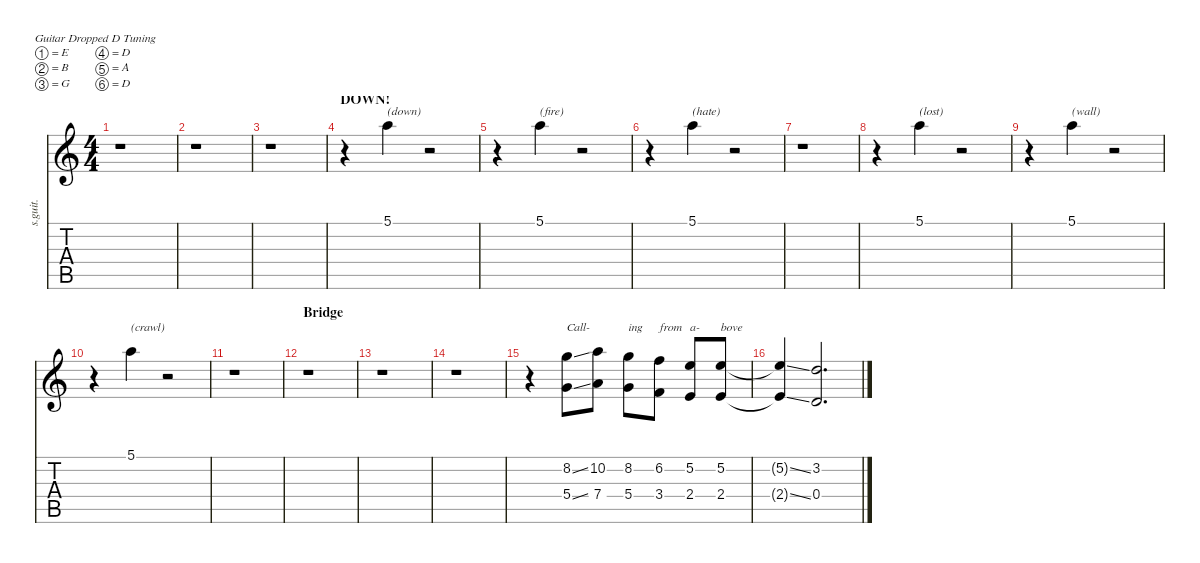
\defaultSystemsLayout 4
\hideDynamics
\bracketExtendMode nobrackets
\track ("Backing Vocals - M. Shadows" "s.guit.") {instrument flute}
\staff {score tabs}
\tuning (E4 B3 G3 D3 A2 D2)
\displaytranspose 12
\ts (4 4)
\tempo (130 hide)
\clef g2
\ks c
r.1{dy f} |
r.1 |
r.1 |
\section ("" "DOWN!")
r.4 5.1.4{txt "(down)" lyrics (0 "") lyrics (1 "") lyrics (2 "") lyrics (3 "") lyrics (4 "")} r.2 |
r.4 5.1.4{txt "(fire)" lyrics (0 "") lyrics (1 "") lyrics (2 "") lyrics (3 "") lyrics (4 "")} r.2 |
r.4 5.1.4{txt "(hate)" lyrics (0 "") lyrics (1 "") lyrics (2 "") lyrics (3 "") lyrics (4 "")} r.2 |
r.1 |
r.4 5.1.4{txt "(lost)" lyrics (0 "") lyrics (1 "") lyrics (2 "") lyrics (3 "") lyrics (4 "")} r.2 |
r.4 5.1.4{txt "(wall)" lyrics (0 "") lyrics (1 "") lyrics (2 "") lyrics (3 "") lyrics (4 "")} r.2 |
r.4 5.1.4{txt "(crawl)" lyrics (0 "") lyrics (1 "") lyrics (2 "") lyrics (3 "") lyrics (4 "")} r.2 |
r.1 |
\section ("" "Bridge")
r.1 |
r.1 |
r.1 |
r.4 (8.2{ss} 5.4{ss}).8{txt "Call-" lyrics (0 "") lyrics (1 "") lyrics (2 "") lyrics (3 "") lyrics (4 "")} (10.2 7.4).8{lyrics (0 "") lyrics (1 "") lyrics (2 "") lyrics (3 "") lyrics (4 "")} (8.2 5.4).8{txt "ing" lyrics (0 "") lyrics (1 "") lyrics (2 "") lyrics (3 "") lyrics (4 "")} (6.2 3.4).8{txt "from" lyrics (0 "") lyrics (1 "") lyrics (2 "") lyrics (3 "") lyrics (4 "")} (5.2 2.4).8{txt "a-" lyrics (0 "") lyrics (1 "") lyrics (2 "") lyrics (3 "") lyrics (4 "")} (5.2 2.4).8{txt "bove" lyrics (0 "") lyrics (1 "") lyrics (2 "") lyrics (3 "") lyrics (4 "")} |
(5.2{ss t} 2.4{ss t}).4{lyrics (0 "") lyrics (1 "") lyrics (2 "") lyrics (3 "") lyrics (4 "")} (3.2 0.4).2{d lyrics (0 "") lyrics (1 "") lyrics (2 "") lyrics (3 "") lyrics (4 "")}
